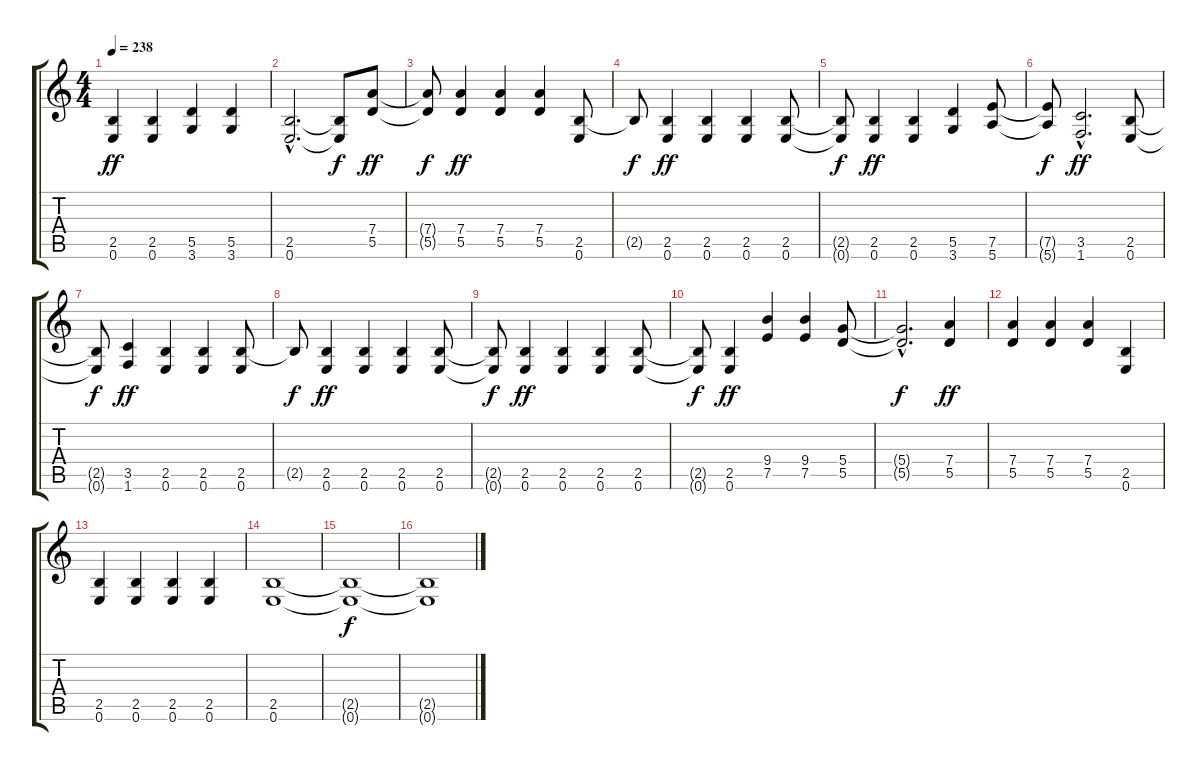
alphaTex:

\track "" {instrument overdrivenguitar}
\staff {score tabs}
\tuning (E4 B3 G3 D3 A2 E2) {hide}
\ts (4 4)
\tempo 238
\clef g2
\ks c
(2.5 0.6).4{dy ff} (2.5 0.6).4 (5.5 3.6).4 (5.5 3.6).4 |
(2.5{hac} 0.6{hac}).2{d} (2.5{t} 0.6{t}).8{dy f} (7.4 5.5).8{dy ff} |
(7.4{t} 5.5{t}).8{dy f} (7.4 5.5).4{dy ff} (7.4 5.5).4 (7.4 5.5).4 (2.5 0.6).8 |
2.5{t}.8{dy f} (2.5 0.6).4{dy ff} (2.5 0.6).4 (2.5 0.6).4 (2.5 0.6).8 |
(2.5{t} 0.6{t}).8{dy f} (2.5 0.6).4{dy ff} (2.5 0.6).4 (5.5 3.6).4 (7.5 5.6).8 |
(7.5{t} 5.6{t}).8{dy f} (3.5{hac} 1.6{hac}).2{d dy ff} (2.5 0.6).8 |
(2.5{t} 0.6{t}).8{dy f} (3.5 1.6).4{dy ff} (2.5 0.6).4 (2.5 0.6).4 (2.5 0.6).8 |
2.5{t}.8{dy f} (2.5 0.6).4{dy ff} (2.5 0.6).4 (2.5 0.6).4 (2.5 0.6).8 |
(2.5{t} 0.6{t}).8{dy f} (2.5 0.6).4{dy ff} (2.5 0.6).4 (2.5 0.6).4 (2.5 0.6).8 |
(2.5{t} 0.6{t}).8{dy f} (2.5 0.6).4{dy ff} (9.4 7.5).4 (9.4 7.5).4 (5.4 5.5).8 |
(5.4{hac t} 5.5{hac t}).2{d dy f} (7.4 5.5).4{dy ff} |
(7.4 5.5).4 (7.4 5.5).4 (7.4 5.5).4 (2.5 0.6).4 |
(2.5 0.6).4 (2.5 0.6).4 (2.5 0.6).4 (2.5 0.6).4 |
(2.5 0.6).1 |
(2.5{t} 0.6{t}).1{dy f} |
(2.5{t} 0.6{t}).1
